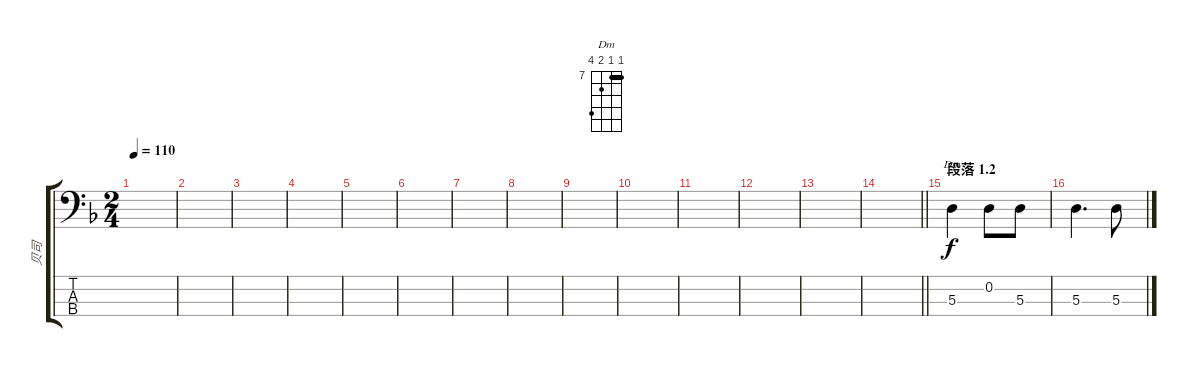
\track ("贝司" "贝司") {instrument electricbassfinger}
\staff {score tabs}
\tuning (G2 D2 A1 E1) {hide}
\chord ("Dm" 7 7 8 10) {firstfret 7 barre 7}
\ts (2 4)
\tempo 110
\clef f4
\ks dminor
|
|
|
|
|
|
|
|
|
|
|
|
|
\barLineRight lightlight
|
\section ("" "段落 1.2")
5.3.4{ch "Dm"} 0.2.8 5.3.8 |
5.3.4{d} 5.3.8
